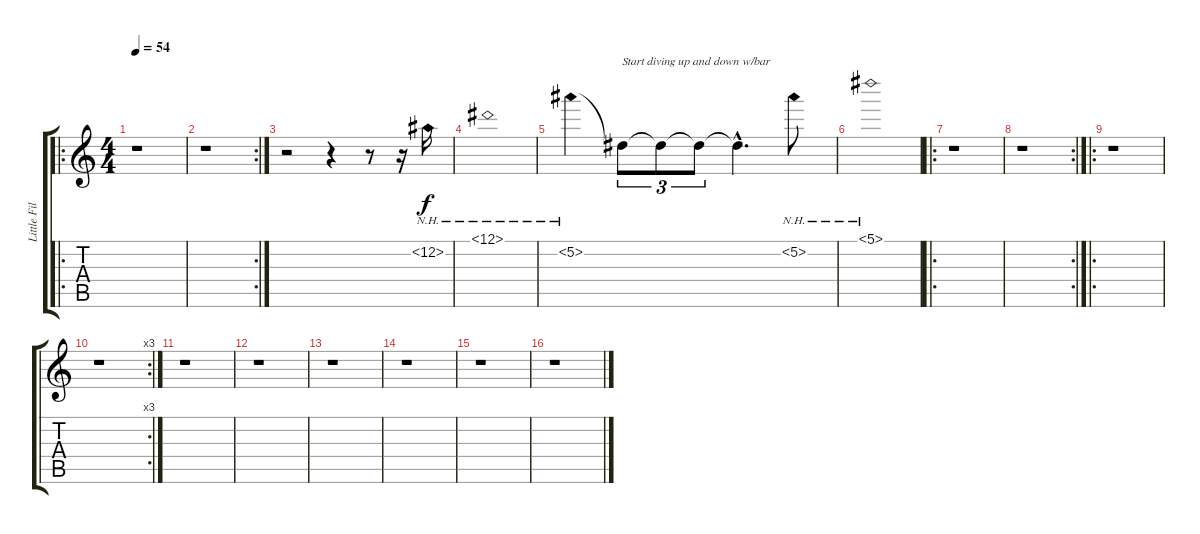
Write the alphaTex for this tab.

\track ("Little Fill's" "Little Fil") {instrument distortionguitar}
\staff {score tabs}
\tuning (Eb4 Bb3 Gb3 Db3 Ab2 Eb2) {hide}
\ro
\ts (4 4)
\tempo 54
\clef g2
\ks c
r.1{dy f instrument distortionguitar} |
\rc 2
r.1 |
r.2 r.4 r.8 r.16 12.2{nh}.16 |
12.1{nh}.1 |
5.2{nh}.4 5.2{t}.8{tu (3 2) txt "Start diving up and down w/bar"} 5.2{t}.8{tu (3 2)} 5.2{t}.8{tu (3 2)} 5.2{hac t}.4{d} 5.2{nh}.8 |
5.1{nh}.1 |
\ro
r.1 |
\rc 2
r.1 |
\ro
r.1 |
\rc 3
r.1 |
r.1 |
r.1 |
r.1 |
r.1 |
r.1 |
r.1
